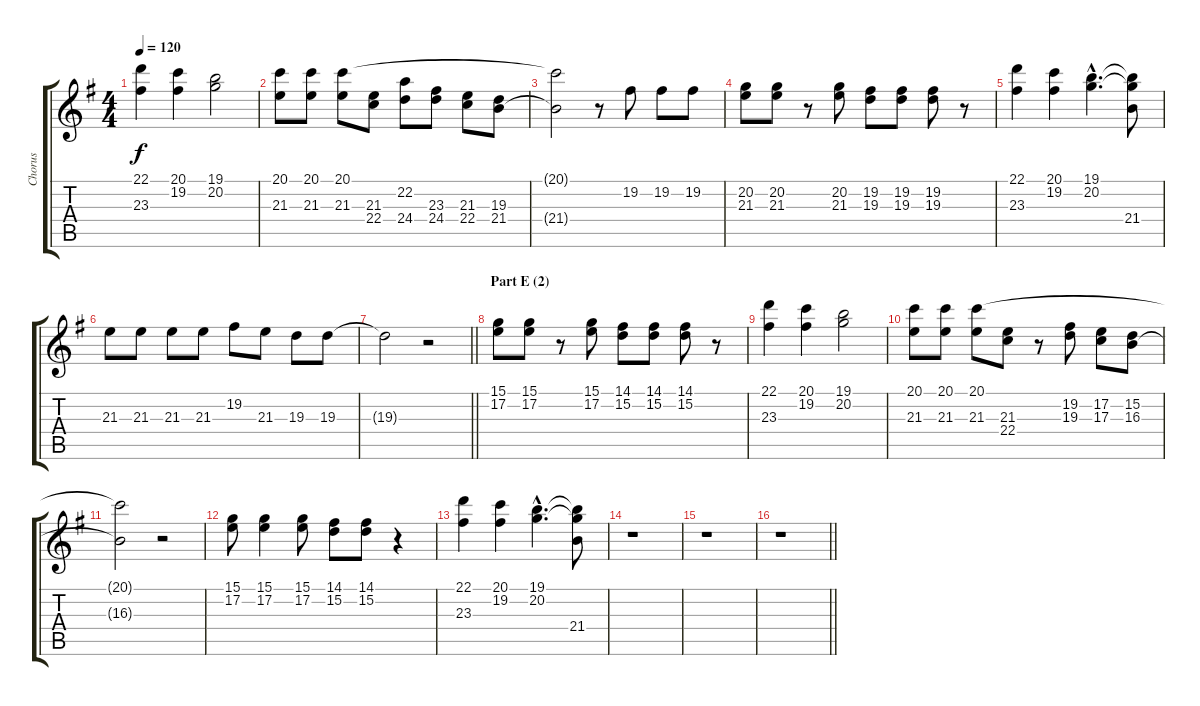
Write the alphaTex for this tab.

\track ("Chorus" "Chorus") {instrument trumpet}
\staff {score tabs}
\tuning (E4 B3 G3 D3 A2 E2) {hide}
\ts (4 4)
\tempo 120
\clef g2
\ks g
(22.1 23.3).4{dy f} (20.1 19.2).4 (19.1 20.2).2 |
(20.1 21.3).8 (20.1 21.3).8 (20.1 21.3).8 (21.3 22.4).8 (22.2 24.4).8 (23.3 24.4).8 (21.3 22.4).8 (19.3 21.4).8 |
(20.1{t} 21.4{t}).2 r.8 19.2.8 19.2.8 19.2.8 |
(20.2 21.3).8 (20.2 21.3).8 r.8 (20.2 21.3).8 (19.2 19.3).8 (19.2 19.3).8 (19.2 19.3).8 r.8 |
(22.1 23.3).4 (20.1 19.2).4 (19.1{hac} 20.2{hac}).4{d} (19.1{t} 20.2{t} 21.4).8 |
21.3.8 21.3.8 21.3.8 21.3.8 19.2.8 21.3.8 19.3.8 19.3.8 |
\barLineRight lightlight
19.3{t}.2 r.2 |
\section ("" "Part E (2)")
(15.1 17.2).8 (15.1 17.2).8 r.8 (15.1 17.2).8 (14.1 15.2).8 (14.1 15.2).8 (14.1 15.2).8 r.8 |
(22.1 23.3).4 (20.1 19.2).4 (19.1 20.2).2 |
(20.1 21.3).8 (20.1 21.3).8 (20.1 21.3).8 (21.3 22.4).8 r.8 (19.2 19.3).8 (17.2 17.3).8 (15.2 16.3).8 |
(20.1{t} 16.3{t}).2 r.2 |
(15.1 17.2).8 (15.1 17.2).4 (15.1 17.2).8 (14.1 15.2).8 (14.1 15.2).8 r.4 |
(22.1 23.3).4 (20.1 19.2).4 (19.1{hac} 20.2{hac}).4{d} (19.1{t} 20.2{t} 21.4).8 |
r.1 |
r.1 |
\barLineRight lightlight
r.1
